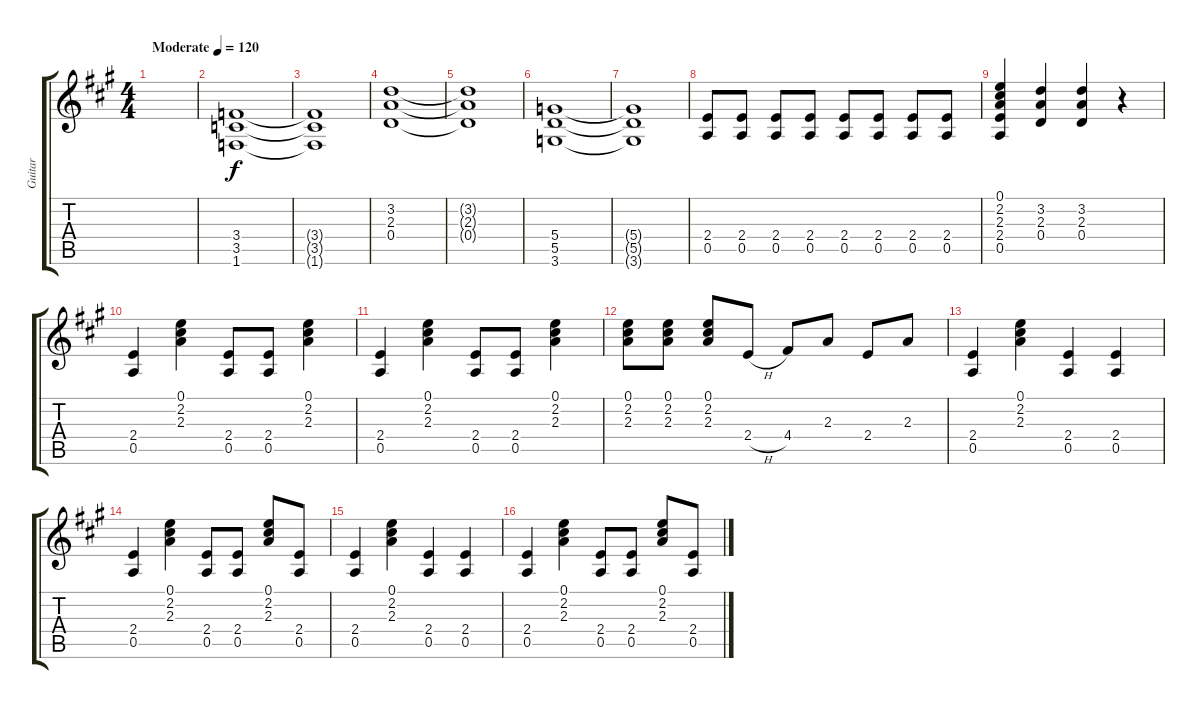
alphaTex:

\track ("Guitar" "Guitar") {instrument acousticguitarsteel}
\staff {score tabs}
\tuning (E4 B3 G3 D3 A2 E2) {hide}
\ts (4 4)
\tempo (120 "Moderate")
\clef g2
\ks a
|
(3.4 3.5 1.6).1 |
(3.4{t} 3.5{t} 1.6{t}).1 |
(3.2 2.3 0.4).1 |
(3.2{t} 2.3{t} 0.4{t}).1 |
(5.4 5.5 3.6).1 |
(5.4{t} 5.5{t} 3.6{t}).1 |
(2.4 0.5).8 (2.4 0.5).8 (2.4 0.5).8 (2.4 0.5).8 (2.4 0.5).8 (2.4 0.5).8 (2.4 0.5).8 (2.4 0.5).8 |
(0.1 2.2 2.3 2.4 0.5).4 (3.2 2.3 0.4).4 (3.2 2.3 0.4).4 r.4 |
(2.4 0.5).4 (0.1 2.2 2.3).4 (2.4 0.5).8 (2.4 0.5).8 (0.1 2.2 2.3).4 |
(2.4 0.5).4 (0.1 2.2 2.3).4 (2.4 0.5).8 (2.4 0.5).8 (0.1 2.2 2.3).4 |
(0.1 2.2 2.3).8 (0.1 2.2 2.3).8 (0.1 2.2 2.3).8 2.4{h}.8 4.4.8 2.3.8 2.4.8 2.3.8 |
(2.4 0.5).4 (0.1 2.2 2.3).4 (2.4 0.5).4 (2.4 0.5).4 |
(2.4 0.5).4 (0.1 2.2 2.3).4 (2.4 0.5).8 (2.4 0.5).8 (0.1 2.2 2.3).8 (2.4 0.5).8 |
(2.4 0.5).4 (0.1 2.2 2.3).4 (2.4 0.5).4 (2.4 0.5).4 |
(2.4 0.5).4 (0.1 2.2 2.3).4 (2.4 0.5).8 (2.4 0.5).8 (0.1 2.2 2.3).8 (2.4 0.5).8
